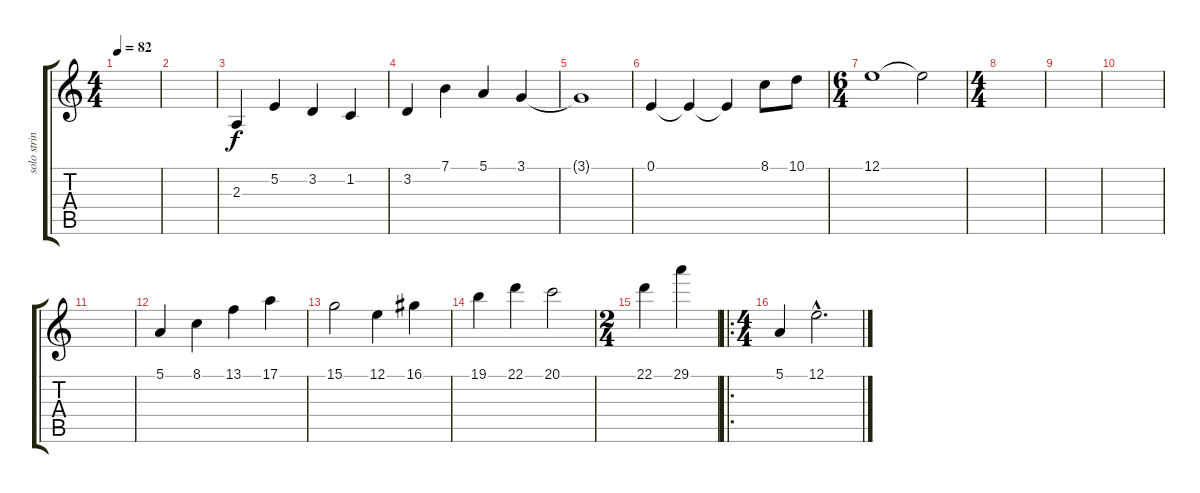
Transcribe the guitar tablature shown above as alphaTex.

\track ("solo string ens." "solo strin") {instrument stringensemble1}
\staff {score tabs}
\tuning (E4 B3 G3 D3 A2 E2) {hide}
\ts (4 4)
\tempo 82
\clef g2
\ks c
|
|
2.3.4 5.2.4 3.2.4 1.2.4 |
3.2.4 7.1.4 5.1.4 3.1.4 |
3.1{t}.1 |
0.1.4 0.1{t}.4 0.1{t}.4 8.1.8 10.1.8 |
\ts (6 4)
12.1.1 12.1{t}.2 |
\ts (4 4)
|
|
|
|
5.1.4 8.1.4 13.1.4 17.1.4 |
15.1.2 12.1.4 16.1.4 |
19.1.4 22.1.4 20.1.2 |
\ts (2 4)
22.1.4 29.1.4 |
\ro
\ts (4 4)
5.1.4 12.1{hac}.2{d}
